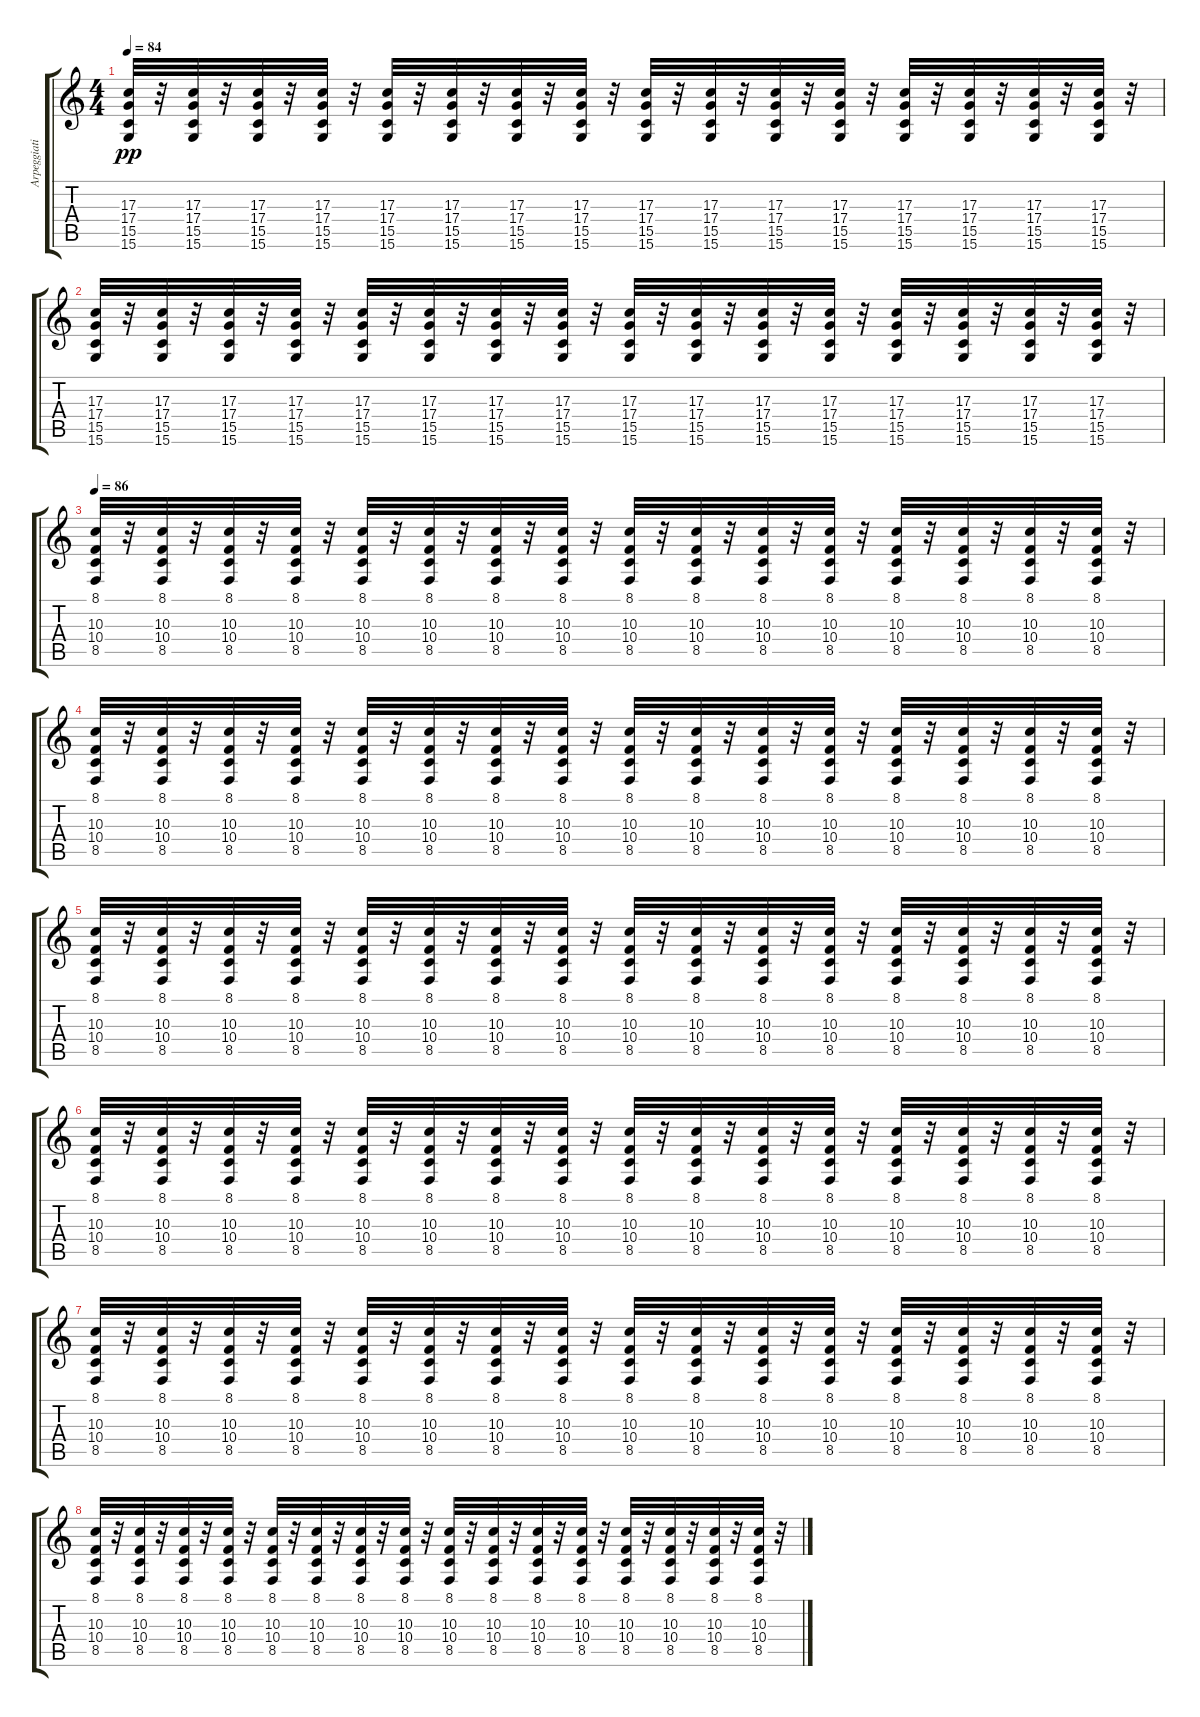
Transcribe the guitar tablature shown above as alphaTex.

\track ("Arpeggiation" "Arpeggiati") {instrument flute}
\staff {score tabs}
\tuning (E4 B3 G3 D3 A2 E2) {hide}
\ts (4 4)
\tempo 84
\clef g2
\ks c
(17.3 17.4 15.5 15.6).32{dy pp} r.32 (17.3 17.4 15.5 15.6).32 r.32 (17.3 17.4 15.5 15.6).32 r.32 (17.3 17.4 15.5 15.6).32 r.32 (17.3 17.4 15.5 15.6).32 r.32 (17.3 17.4 15.5 15.6).32 r.32 (17.3 17.4 15.5 15.6).32 r.32 (17.3 17.4 15.5 15.6).32 r.32 (17.3 17.4 15.5 15.6).32 r.32 (17.3 17.4 15.5 15.6).32 r.32 (17.3 17.4 15.5 15.6).32 r.32 (17.3 17.4 15.5 15.6).32 r.32 (17.3 17.4 15.5 15.6).32 r.32 (17.3 17.4 15.5 15.6).32 r.32 (17.3 17.4 15.5 15.6).32 r.32 (17.3 17.4 15.5 15.6).32 r.32 |
(17.3 17.4 15.5 15.6).32 r.32 (17.3 17.4 15.5 15.6).32 r.32 (17.3 17.4 15.5 15.6).32 r.32 (17.3 17.4 15.5 15.6).32 r.32 (17.3 17.4 15.5 15.6).32 r.32 (17.3 17.4 15.5 15.6).32 r.32 (17.3 17.4 15.5 15.6).32 r.32 (17.3 17.4 15.5 15.6).32 r.32 (17.3 17.4 15.5 15.6).32 r.32 (17.3 17.4 15.5 15.6).32 r.32 (17.3 17.4 15.5 15.6).32 r.32 (17.3 17.4 15.5 15.6).32 r.32 (17.3 17.4 15.5 15.6).32 r.32 (17.3 17.4 15.5 15.6).32 r.32 (17.3 17.4 15.5 15.6).32 r.32 (17.3 17.4 15.5 15.6).32 r.32 |
\tempo 86
(8.1 10.3 10.4 8.5).32 r.32 (8.1 10.3 10.4 8.5).32 r.32 (8.1 10.3 10.4 8.5).32 r.32 (8.1 10.3 10.4 8.5).32 r.32 (8.1 10.3 10.4 8.5).32 r.32 (8.1 10.3 10.4 8.5).32 r.32 (8.1 10.3 10.4 8.5).32 r.32 (8.1 10.3 10.4 8.5).32 r.32 (8.1 10.3 10.4 8.5).32 r.32 (8.1 10.3 10.4 8.5).32 r.32 (8.1 10.3 10.4 8.5).32 r.32 (8.1 10.3 10.4 8.5).32 r.32 (8.1 10.3 10.4 8.5).32 r.32 (8.1 10.3 10.4 8.5).32 r.32 (8.1 10.3 10.4 8.5).32 r.32 (8.1 10.3 10.4 8.5).32 r.32 |
(8.1 10.3 10.4 8.5).32 r.32 (8.1 10.3 10.4 8.5).32 r.32 (8.1 10.3 10.4 8.5).32 r.32 (8.1 10.3 10.4 8.5).32 r.32 (8.1 10.3 10.4 8.5).32 r.32 (8.1 10.3 10.4 8.5).32 r.32 (8.1 10.3 10.4 8.5).32 r.32 (8.1 10.3 10.4 8.5).32 r.32 (8.1 10.3 10.4 8.5).32 r.32 (8.1 10.3 10.4 8.5).32 r.32 (8.1 10.3 10.4 8.5).32 r.32 (8.1 10.3 10.4 8.5).32 r.32 (8.1 10.3 10.4 8.5).32 r.32 (8.1 10.3 10.4 8.5).32 r.32 (8.1 10.3 10.4 8.5).32 r.32 (8.1 10.3 10.4 8.5).32 r.32 |
(8.1 10.3 10.4 8.5).32 r.32 (8.1 10.3 10.4 8.5).32 r.32 (8.1 10.3 10.4 8.5).32 r.32 (8.1 10.3 10.4 8.5).32 r.32 (8.1 10.3 10.4 8.5).32 r.32 (8.1 10.3 10.4 8.5).32 r.32 (8.1 10.3 10.4 8.5).32 r.32 (8.1 10.3 10.4 8.5).32 r.32 (8.1 10.3 10.4 8.5).32 r.32 (8.1 10.3 10.4 8.5).32 r.32 (8.1 10.3 10.4 8.5).32 r.32 (8.1 10.3 10.4 8.5).32 r.32 (8.1 10.3 10.4 8.5).32 r.32 (8.1 10.3 10.4 8.5).32 r.32 (8.1 10.3 10.4 8.5).32 r.32 (8.1 10.3 10.4 8.5).32 r.32 |
(8.1 10.3 10.4 8.5).32 r.32 (8.1 10.3 10.4 8.5).32 r.32 (8.1 10.3 10.4 8.5).32 r.32 (8.1 10.3 10.4 8.5).32 r.32 (8.1 10.3 10.4 8.5).32 r.32 (8.1 10.3 10.4 8.5).32 r.32 (8.1 10.3 10.4 8.5).32 r.32 (8.1 10.3 10.4 8.5).32 r.32 (8.1 10.3 10.4 8.5).32 r.32 (8.1 10.3 10.4 8.5).32 r.32 (8.1 10.3 10.4 8.5).32 r.32 (8.1 10.3 10.4 8.5).32 r.32 (8.1 10.3 10.4 8.5).32 r.32 (8.1 10.3 10.4 8.5).32 r.32 (8.1 10.3 10.4 8.5).32 r.32 (8.1 10.3 10.4 8.5).32 r.32 |
(8.1 10.3 10.4 8.5).32 r.32 (8.1 10.3 10.4 8.5).32 r.32 (8.1 10.3 10.4 8.5).32 r.32 (8.1 10.3 10.4 8.5).32 r.32 (8.1 10.3 10.4 8.5).32 r.32 (8.1 10.3 10.4 8.5).32 r.32 (8.1 10.3 10.4 8.5).32 r.32 (8.1 10.3 10.4 8.5).32 r.32 (8.1 10.3 10.4 8.5).32 r.32 (8.1 10.3 10.4 8.5).32 r.32 (8.1 10.3 10.4 8.5).32 r.32 (8.1 10.3 10.4 8.5).32 r.32 (8.1 10.3 10.4 8.5).32 r.32 (8.1 10.3 10.4 8.5).32 r.32 (8.1 10.3 10.4 8.5).32 r.32 (8.1 10.3 10.4 8.5).32 r.32 |
(8.1 10.3 10.4 8.5).32 r.32 (8.1 10.3 10.4 8.5).32 r.32 (8.1 10.3 10.4 8.5).32 r.32 (8.1 10.3 10.4 8.5).32 r.32 (8.1 10.3 10.4 8.5).32 r.32 (8.1 10.3 10.4 8.5).32 r.32 (8.1 10.3 10.4 8.5).32 r.32 (8.1 10.3 10.4 8.5).32 r.32 (8.1 10.3 10.4 8.5).32 r.32 (8.1 10.3 10.4 8.5).32 r.32 (8.1 10.3 10.4 8.5).32 r.32 (8.1 10.3 10.4 8.5).32 r.32 (8.1 10.3 10.4 8.5).32 r.32 (8.1 10.3 10.4 8.5).32 r.32 (8.1 10.3 10.4 8.5).32 r.32 (8.1 10.3 10.4 8.5).32 r.32
